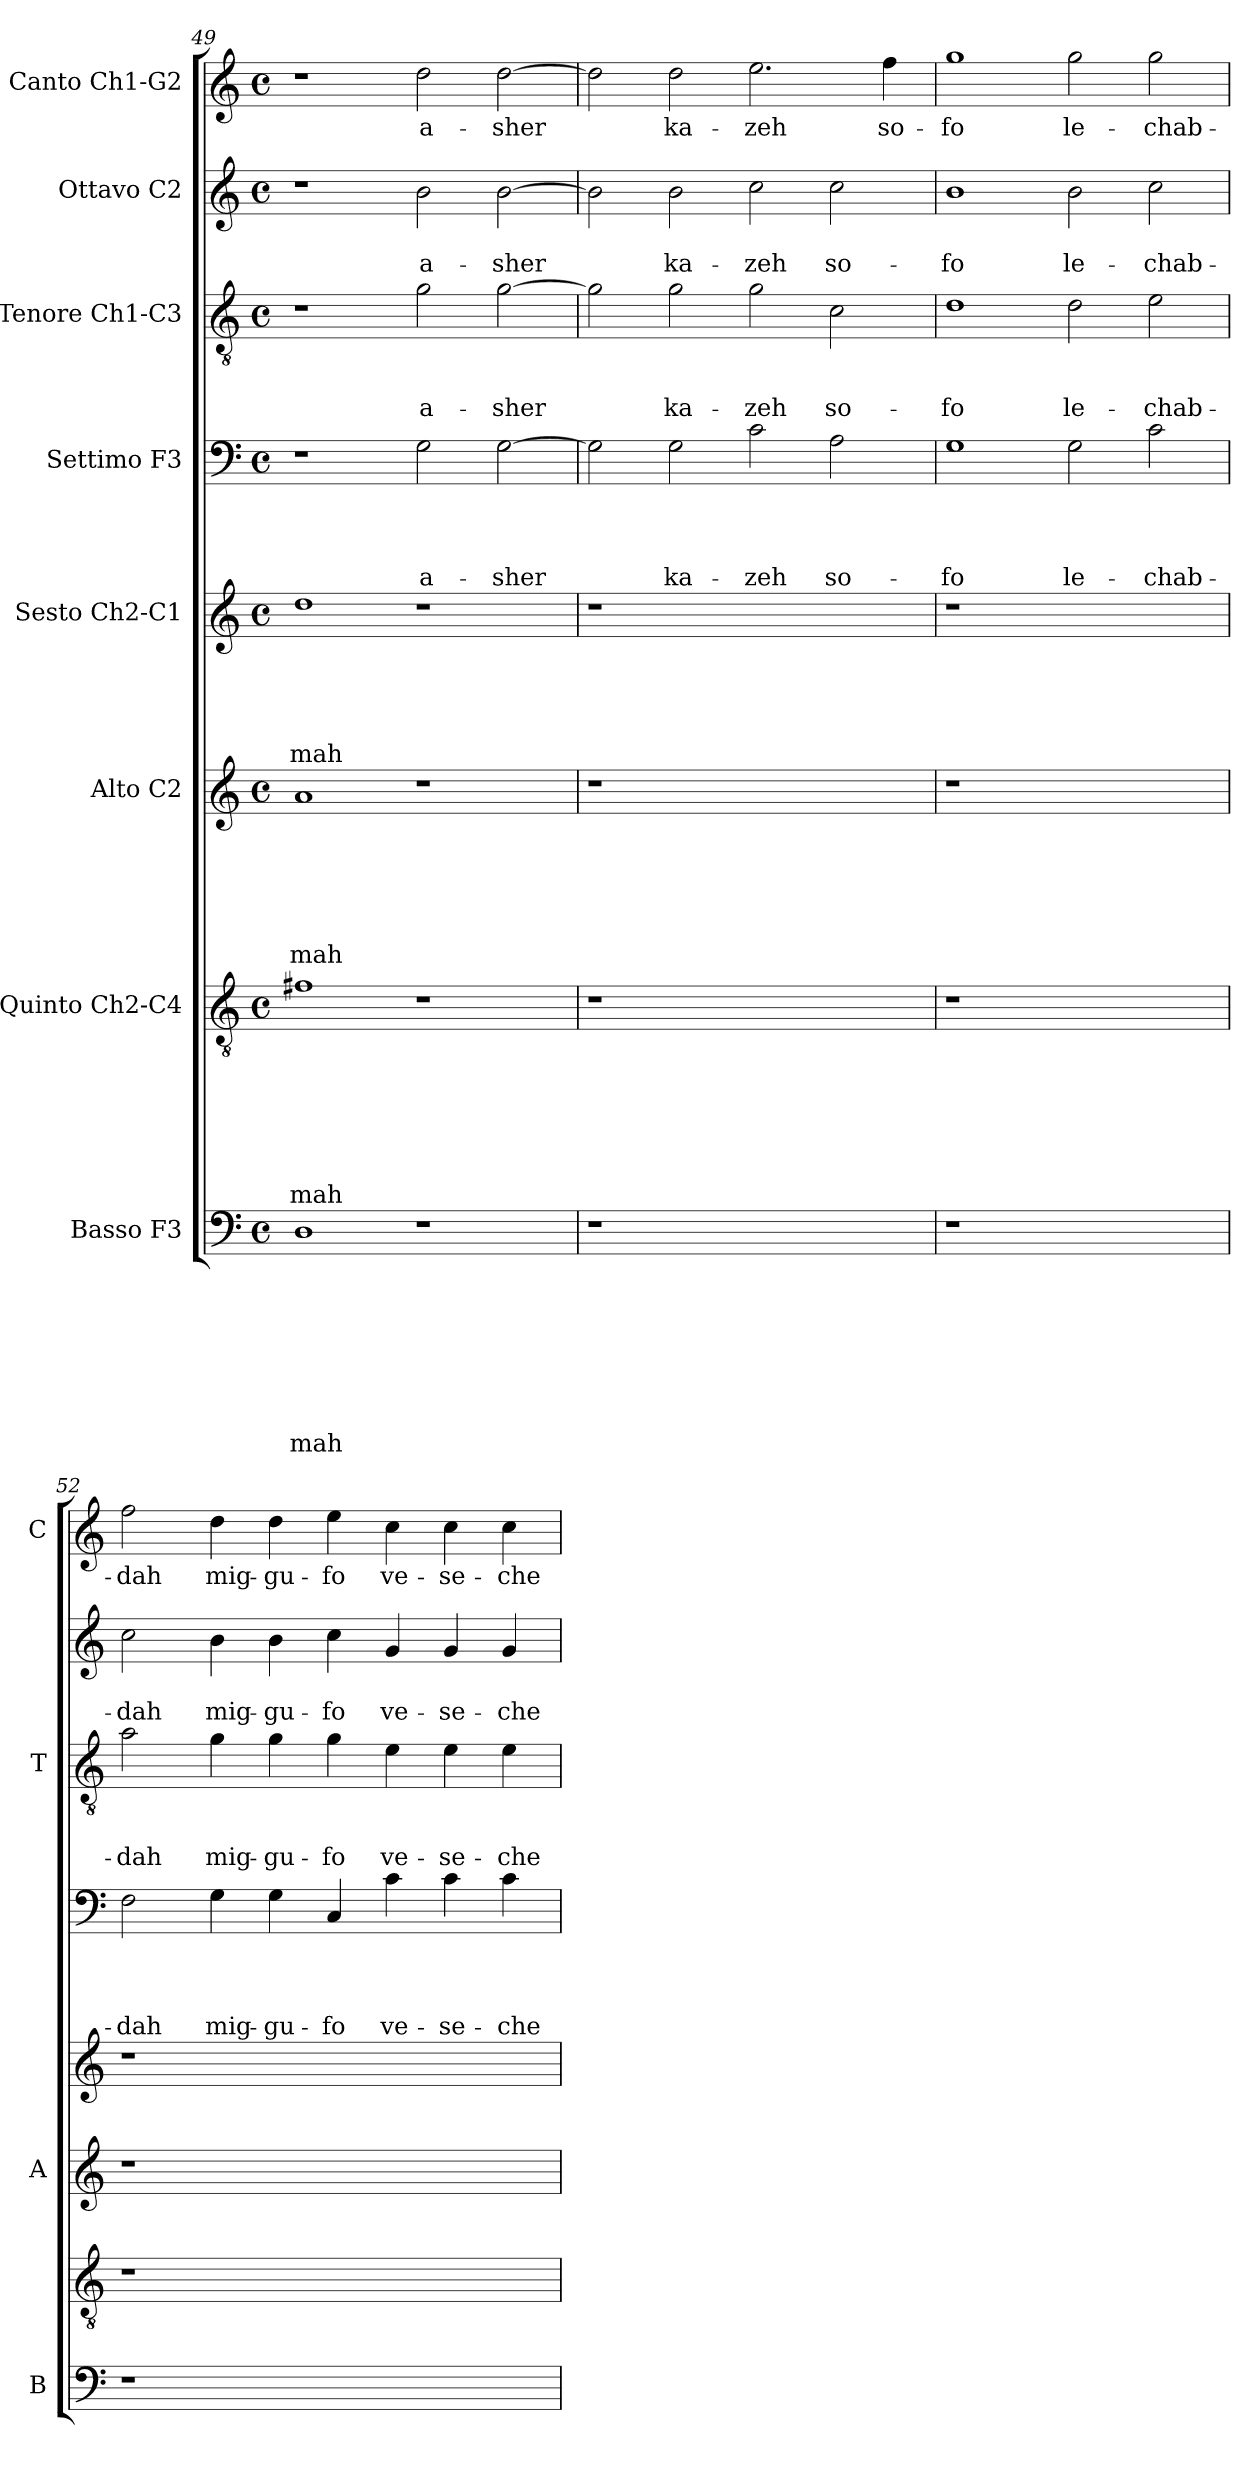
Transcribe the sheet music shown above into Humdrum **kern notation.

**kern	**text	**text	**text	**text	**text	**text	**text	**text	**kern	**text	**text	**text	**text	**text	**text	**text	**kern	**text	**text	**text	**text	**text	**text	**kern	**text	**text	**text	**text	**text	**kern	**text	**text	**text	**text	**kern	**text	**text	**text	**kern	**text	**text	**kern	**text
*part8	*part8	*part8	*part8	*part8	*part8	*part8	*part8	*part8	*part7	*part7	*part7	*part7	*part7	*part7	*part7	*part7	*part6	*part6	*part6	*part6	*part6	*part6	*part6	*part5	*part5	*part5	*part5	*part5	*part5	*part4	*part4	*part4	*part4	*part4	*part3	*part3	*part3	*part3	*part2	*part2	*part2	*part1	*part1
*staff8	*staff8	*staff8	*staff8	*staff8	*staff8	*staff8	*staff8	*staff8	*staff7	*staff7	*staff7	*staff7	*staff7	*staff7	*staff7	*staff7	*staff6	*staff6	*staff6	*staff6	*staff6	*staff6	*staff6	*staff5	*staff5	*staff5	*staff5	*staff5	*staff5	*staff4	*staff4	*staff4	*staff4	*staff4	*staff3	*staff3	*staff3	*staff3	*staff2	*staff2	*staff2	*staff1	*staff1
*I"Basso F3	*	*	*	*	*	*	*	*	*I"Quinto Ch2-C4	*	*	*	*	*	*	*	*I"Alto C2	*	*	*	*	*	*	*I"Sesto Ch2-C1	*	*	*	*	*	*I"Settimo F3	*	*	*	*	*I"Tenore Ch1-C3	*	*	*	*I"Ottavo C2	*	*	*I"Canto Ch1-G2	*
*I'B	*	*	*	*	*	*	*	*	*	*	*	*	*	*	*	*	*I'A	*	*	*	*	*	*	*	*	*	*	*	*	*	*	*	*	*	*I'T	*	*	*	*	*	*	*I'C	*
*clefF4	*	*	*	*	*	*	*	*	*clefGv2	*	*	*	*	*	*	*	*clefG2	*	*	*	*	*	*	*clefG2	*	*	*	*	*	*clefF4	*	*	*	*	*clefGv2	*	*	*	*clefG2	*	*	*clefG2	*
*k[]	*	*	*	*	*	*	*	*	*k[]	*	*	*	*	*	*	*	*k[]	*	*	*	*	*	*	*k[]	*	*	*	*	*	*k[]	*	*	*	*	*k[]	*	*	*	*k[]	*	*	*k[]	*
*C:	*	*	*	*	*	*	*	*	*C:	*	*	*	*	*	*	*	*C:	*	*	*	*	*	*	*C:	*	*	*	*	*	*C:	*	*	*	*	*C:	*	*	*	*C:	*	*	*C:	*
*M4/4	*	*	*	*	*	*	*	*	*M4/4	*	*	*	*	*	*	*	*M4/4	*	*	*	*	*	*	*M4/4	*	*	*	*	*	*M4/4	*	*	*	*	*M4/4	*	*	*	*M4/4	*	*	*M4/4	*
*met(c)	*	*	*	*	*	*	*	*	*met(c)	*	*	*	*	*	*	*	*met(c)	*	*	*	*	*	*	*met(c)	*	*	*	*	*	*met(c)	*	*	*	*	*met(c)	*	*	*	*met(c)	*	*	*met(c)	*
=49	=49	=49	=49	=49	=49	=49	=49	=49	=49	=49	=49	=49	=49	=49	=49	=49	=49	=49	=49	=49	=49	=49	=49	=49	=49	=49	=49	=49	=49	=49	=49	=49	=49	=49	=49	=49	=49	=49	=49	=49	=49	=49	=49
!	!	!	!	!	!	!	!	!LO:LY:b	!	!	!	!	!	!	!	!LO:LY:b	!	!	!	!	!	!	!LO:LY:b	!	!	!	!	!	!LO:LY:b	!	!	!	!	!	!	!	!	!	!	!	!	!	!
1D	.	.	.	.	.	.	.	-mah	1f#X	.	.	.	.	.	.	-mah	1a	.	.	.	.	.	-mah	1dd	.	.	.	.	-mah	1r	.	.	.	.	1r	.	.	.	1r	.	.	1r	.
!	!	!	!	!	!	!	!	!	!	!	!	!	!	!	!	!	!	!	!	!	!	!	!	!	!	!	!	!	!	!	!	!	!	!LO:LY:b	!	!	!	!LO:LY:b	!	!	!LO:LY:b	!	!LO:LY:b
1r	.	.	.	.	.	.	.	.	1r	.	.	.	.	.	.	.	1r	.	.	.	.	.	.	1r	.	.	.	.	.	2G\	.	.	.	a-	2g\	.	.	a-	2b\	.	a-	2dd\	a-
!	!	!	!	!	!	!	!	!	!	!	!	!	!	!	!	!	!	!	!	!	!	!	!	!	!	!	!	!	!	!	!	!	!	!LO:LY:b	!	!	!	!LO:LY:b	!	!	!LO:LY:b	!	!LO:LY:b
.	.	.	.	.	.	.	.	.	.	.	.	.	.	.	.	.	.	.	.	.	.	.	.	.	.	.	.	.	.	[2G\	.	.	.	-sher	[2g\	.	.	-sher	[2b\	.	-sher	[2dd\	-sher
=50	=50	=50	=50	=50	=50	=50	=50	=50	=50	=50	=50	=50	=50	=50	=50	=50	=50	=50	=50	=50	=50	=50	=50	=50	=50	=50	=50	=50	=50	=50	=50	=50	=50	=50	=50	=50	=50	=50	=50	=50	=50	=50	=50
1r	.	.	.	.	.	.	.	.	1r	.	.	.	.	.	.	.	1r	.	.	.	.	.	.	1r	.	.	.	.	.	2G\]	.	.	.	.	2g\]	.	.	.	2b\]	.	.	2dd\]	.
!	!	!	!	!	!	!	!	!	!	!	!	!	!	!	!	!	!	!	!	!	!	!	!	!	!	!	!	!	!	!	!	!	!	!LO:LY:b	!	!	!	!LO:LY:b	!	!	!LO:LY:b	!	!LO:LY:b
.	.	.	.	.	.	.	.	.	.	.	.	.	.	.	.	.	.	.	.	.	.	.	.	.	.	.	.	.	.	2G\	.	.	.	ka-	2g\	.	.	ka-	2b\	.	ka-	2dd\	ka-
!	!	!	!	!	!	!	!	!	!	!	!	!	!	!	!	!	!	!	!	!	!	!	!	!	!	!	!	!	!	!	!	!	!	!LO:LY:b	!	!	!	!LO:LY:b	!	!	!LO:LY:b	!	!LO:LY:b
1ryy	.	.	.	.	.	.	.	.	1ryy	.	.	.	.	.	.	.	1ryy	.	.	.	.	.	.	1ryy	.	.	.	.	.	2c\	.	.	.	-zeh	2g\	.	.	-zeh	2cc\	.	-zeh	2.ee\	-zeh
!	!	!	!	!	!	!	!	!	!	!	!	!	!	!	!	!	!	!	!	!	!	!	!	!	!	!	!	!	!	!	!	!	!	!LO:LY:b	!	!	!	!LO:LY:b	!	!	!LO:LY:b	!	!
.	.	.	.	.	.	.	.	.	.	.	.	.	.	.	.	.	.	.	.	.	.	.	.	.	.	.	.	.	.	2A\	.	.	.	so-	2c\	.	.	so-	2cc\	.	so-	.	.
!	!	!	!	!	!	!	!	!	!	!	!	!	!	!	!	!	!	!	!	!	!	!	!	!	!	!	!	!	!	!	!	!	!	!	!	!	!	!	!	!	!	!	!LO:LY:b
.	.	.	.	.	.	.	.	.	.	.	.	.	.	.	.	.	.	.	.	.	.	.	.	.	.	.	.	.	.	.	.	.	.	.	.	.	.	.	.	.	.	4ff\	so-
!!LO:PB:g=z
=51	=51	=51	=51	=51	=51	=51	=51	=51	=51	=51	=51	=51	=51	=51	=51	=51	=51	=51	=51	=51	=51	=51	=51	=51	=51	=51	=51	=51	=51	=51	=51	=51	=51	=51	=51	=51	=51	=51	=51	=51	=51	=51	=51
!	!	!	!	!	!	!	!	!	!	!	!	!	!	!	!	!	!	!	!	!	!	!	!	!	!	!	!	!	!	!	!	!	!	!LO:LY:b	!	!	!	!LO:LY:b	!	!	!LO:LY:b	!	!LO:LY:b
1r	.	.	.	.	.	.	.	.	1r	.	.	.	.	.	.	.	1r	.	.	.	.	.	.	1r	.	.	.	.	.	1G	.	.	.	-fo	1d	.	.	-fo	1b	.	-fo	1gg	-fo
!	!	!	!	!	!	!	!	!	!	!	!	!	!	!	!	!	!	!	!	!	!	!	!	!	!	!	!	!	!	!	!	!	!	!LO:LY:b	!	!	!	!LO:LY:b	!	!	!LO:LY:b	!	!LO:LY:b
1ryy	.	.	.	.	.	.	.	.	1ryy	.	.	.	.	.	.	.	1ryy	.	.	.	.	.	.	1ryy	.	.	.	.	.	2G\	.	.	.	le-	2d\	.	.	le-	2b\	.	le-	2gg\	le-
!	!	!	!	!	!	!	!	!	!	!	!	!	!	!	!	!	!	!	!	!	!	!	!	!	!	!	!	!	!	!	!	!	!	!LO:LY:b	!	!	!	!LO:LY:b	!	!	!LO:LY:b	!	!LO:LY:b
.	.	.	.	.	.	.	.	.	.	.	.	.	.	.	.	.	.	.	.	.	.	.	.	.	.	.	.	.	.	2c\	.	.	.	-chab-	2e\	.	.	-chab-	2cc\	.	-chab-	2gg\	-chab-
=52	=52	=52	=52	=52	=52	=52	=52	=52	=52	=52	=52	=52	=52	=52	=52	=52	=52	=52	=52	=52	=52	=52	=52	=52	=52	=52	=52	=52	=52	=52	=52	=52	=52	=52	=52	=52	=52	=52	=52	=52	=52	=52	=52
!	!	!	!	!	!	!	!	!	!	!	!	!	!	!	!	!	!	!	!	!	!	!	!	!	!	!	!	!	!	!	!	!	!	!LO:LY:b	!	!	!	!LO:LY:b	!	!	!LO:LY:b	!	!LO:LY:b
1r	.	.	.	.	.	.	.	.	1r	.	.	.	.	.	.	.	1r	.	.	.	.	.	.	1r	.	.	.	.	.	2F\	.	.	.	-dah	2a\	.	.	-dah	2cc\	.	-dah	2ff\	-dah
!	!	!	!	!	!	!	!	!	!	!	!	!	!	!	!	!	!	!	!	!	!	!	!	!	!	!	!	!	!	!	!	!	!	!LO:LY:b	!	!	!	!LO:LY:b	!	!	!LO:LY:b	!	!LO:LY:b
.	.	.	.	.	.	.	.	.	.	.	.	.	.	.	.	.	.	.	.	.	.	.	.	.	.	.	.	.	.	4G\	.	.	.	mig-	4g\	.	.	mig-	4b\	.	mig-	4dd\	mig-
!	!	!	!	!	!	!	!	!	!	!	!	!	!	!	!	!	!	!	!	!	!	!	!	!	!	!	!	!	!	!	!	!	!	!LO:LY:b	!	!	!	!LO:LY:b	!	!	!LO:LY:b	!	!LO:LY:b
.	.	.	.	.	.	.	.	.	.	.	.	.	.	.	.	.	.	.	.	.	.	.	.	.	.	.	.	.	.	4G\	.	.	.	-gu-	4g\	.	.	-gu-	4b\	.	-gu-	4dd\	-gu-
!	!	!	!	!	!	!	!	!	!	!	!	!	!	!	!	!	!	!	!	!	!	!	!	!	!	!	!	!	!	!	!	!	!	!LO:LY:b	!	!	!	!LO:LY:b	!	!	!LO:LY:b	!	!LO:LY:b
1ryy	.	.	.	.	.	.	.	.	1ryy	.	.	.	.	.	.	.	1ryy	.	.	.	.	.	.	1ryy	.	.	.	.	.	4C/	.	.	.	-fo	4g\	.	.	-fo	4cc\	.	-fo	4ee\	-fo
!	!	!	!	!	!	!	!	!	!	!	!	!	!	!	!	!	!	!	!	!	!	!	!	!	!	!	!	!	!	!	!	!	!	!LO:LY:b	!	!	!	!LO:LY:b	!	!	!LO:LY:b	!	!LO:LY:b
.	.	.	.	.	.	.	.	.	.	.	.	.	.	.	.	.	.	.	.	.	.	.	.	.	.	.	.	.	.	4c\	.	.	.	ve-	4e\	.	.	ve-	4g/	.	ve-	4cc\	ve-
!	!	!	!	!	!	!	!	!	!	!	!	!	!	!	!	!	!	!	!	!	!	!	!	!	!	!	!	!	!	!	!	!	!	!LO:LY:b	!	!	!	!LO:LY:b	!	!	!LO:LY:b	!	!LO:LY:b
.	.	.	.	.	.	.	.	.	.	.	.	.	.	.	.	.	.	.	.	.	.	.	.	.	.	.	.	.	.	4c\	.	.	.	-se-	4e\	.	.	-se-	4g/	.	-se-	4cc\	-se-
!	!	!	!	!	!	!	!	!	!	!	!	!	!	!	!	!	!	!	!	!	!	!	!	!	!	!	!	!	!	!	!	!	!	!LO:LY:b	!	!	!	!LO:LY:b	!	!	!LO:LY:b	!	!LO:LY:b
.	.	.	.	.	.	.	.	.	.	.	.	.	.	.	.	.	.	.	.	.	.	.	.	.	.	.	.	.	.	4c\	.	.	.	-che-	4e\	.	.	-che-	4g/	.	-che-	4cc\	-che-
=	=	=	=	=	=	=	=	=	=	=	=	=	=	=	=	=	=	=	=	=	=	=	=	=	=	=	=	=	=	=	=	=	=	=	=	=	=	=	=	=	=	=	=
*-	*-	*-	*-	*-	*-	*-	*-	*-	*-	*-	*-	*-	*-	*-	*-	*-	*-	*-	*-	*-	*-	*-	*-	*-	*-	*-	*-	*-	*-	*-	*-	*-	*-	*-	*-	*-	*-	*-	*-	*-	*-	*-	*-
